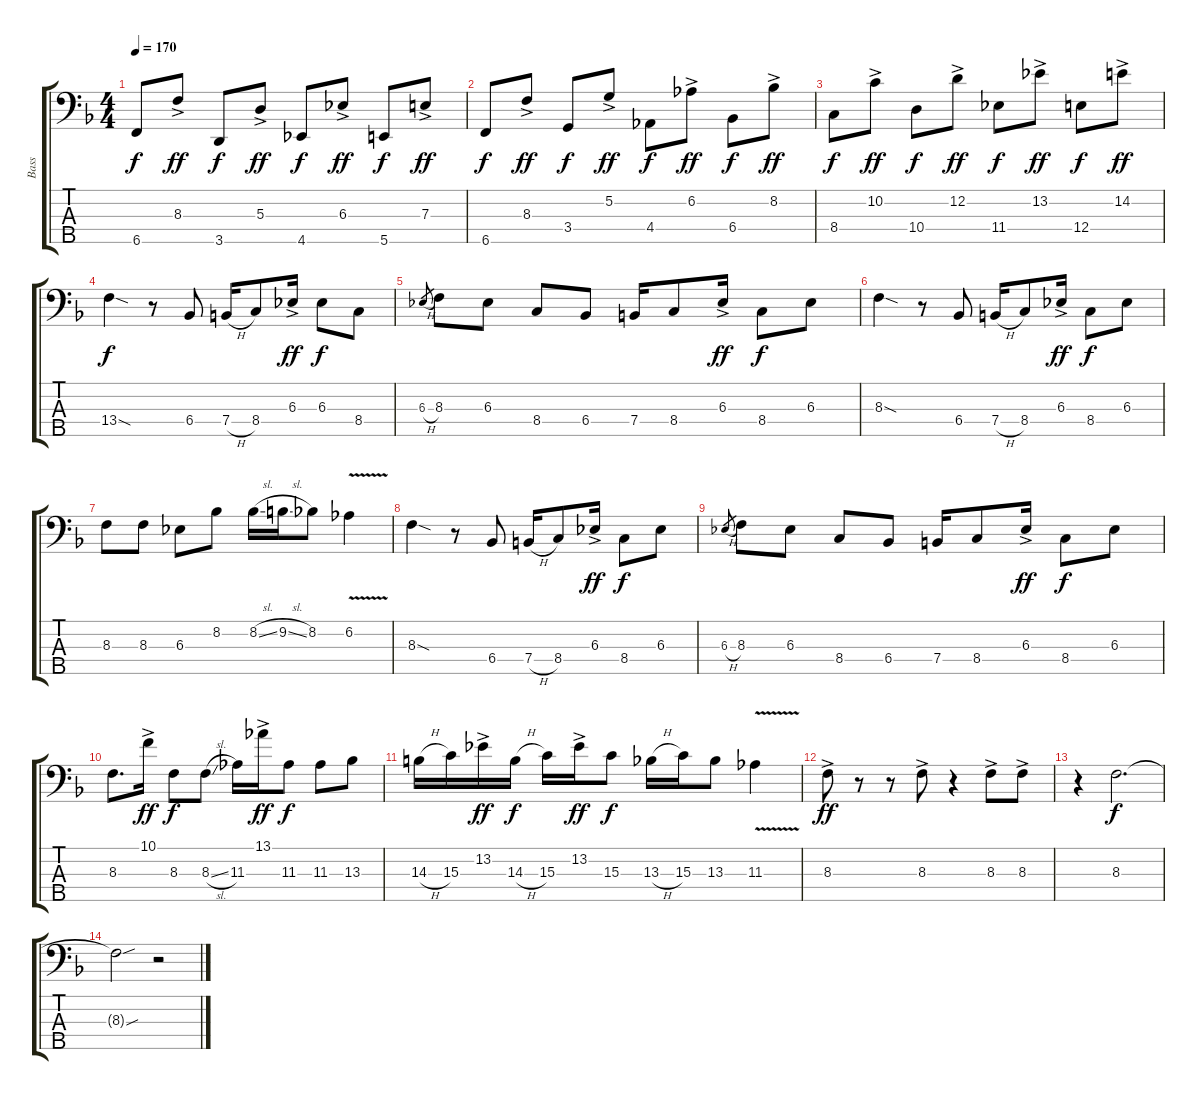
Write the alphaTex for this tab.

\track ("Bass" "Bass") {instrument electricbassfinger}
\staff {score tabs}
\tuning (G2 D2 A1 E1 B0) {hide}
\ts (4 4)
\tempo 170
\clef f4
\ks f
6.5.8{dy f} 8.3{ac}.8{dy ff} 3.5.8{dy f} 5.3{ac}.8{dy ff} 4.5.8{dy f} 6.3{ac}.8{dy ff} 5.5.8{dy f} 7.3{ac}.8{dy ff} |
6.5.8{dy f} 8.3{ac}.8{dy ff} 3.4.8{dy f} 5.2{ac}.8{dy ff} 4.4.8{dy f} 6.2{ac}.8{dy ff} 6.4.8{dy f} 8.2{ac}.8{dy ff} |
8.4.8{dy f} 10.2{ac}.8{dy ff} 10.4.8{dy f} 12.2{ac}.8{dy ff} 11.4.8{dy f} 13.2{ac}.8{dy ff} 12.4.8{dy f} 14.2{ac}.8{dy ff} |
13.4{sod}.4{dy f} r.8 6.4.8 7.4{h}.16 8.4.8 6.3{ac}.16{dy ff} 6.3.8{dy f} 8.4.8 |
6.3{h}.8{gr} 8.3.8 6.3.8 8.4.8 6.4.8 7.4.16 8.4.8 6.3{ac}.16{dy ff} 8.4.8{dy f} 6.3.8 |
8.3{sod}.4 r.8 6.4.8 7.4{h}.16 8.4.8 6.3{ac}.16{dy ff} 8.4.8{dy f} 6.3.8 |
8.3.8 8.3.8 6.3.8 8.2.8 8.2{sl}.16 9.2{sl}.16 8.2.8 6.2{v}.4 |
8.3{sod}.4 r.8 6.4.8 7.4{h}.16 8.4.8 6.3{ac}.16{dy ff} 8.4.8{dy f} 6.3.8 |
6.3{h}.8{gr} 8.3.8 6.3.8 8.4.8 6.4.8 7.4.16 8.4.8 6.3{ac}.16{dy ff} 8.4.8{dy f} 6.3.8 |
8.3.8{d} 10.1{ac}.16{dy ff} 8.3.8{dy f} 8.3{sl}.8 11.3.16 13.1{ac}.16{dy ff} 11.3.8{dy f} 11.3.8 13.3.8 |
14.3{h}.16 15.3.16 13.2{ac}.16{dy ff} 14.3{h}.16{dy f} 15.3.16 13.2{ac}.16{dy ff} 15.3.8{dy f} 13.3{h}.16 15.3.16 13.3.8 11.3{v}.4 |
8.3{ac}.8{dy ff} r.8 r.8 8.3{ac}.8 r.4 8.3{ac}.8 8.3{ac}.8 |
r.4 8.3.2{d dy f} |
8.3{sou t}.2 r.2
